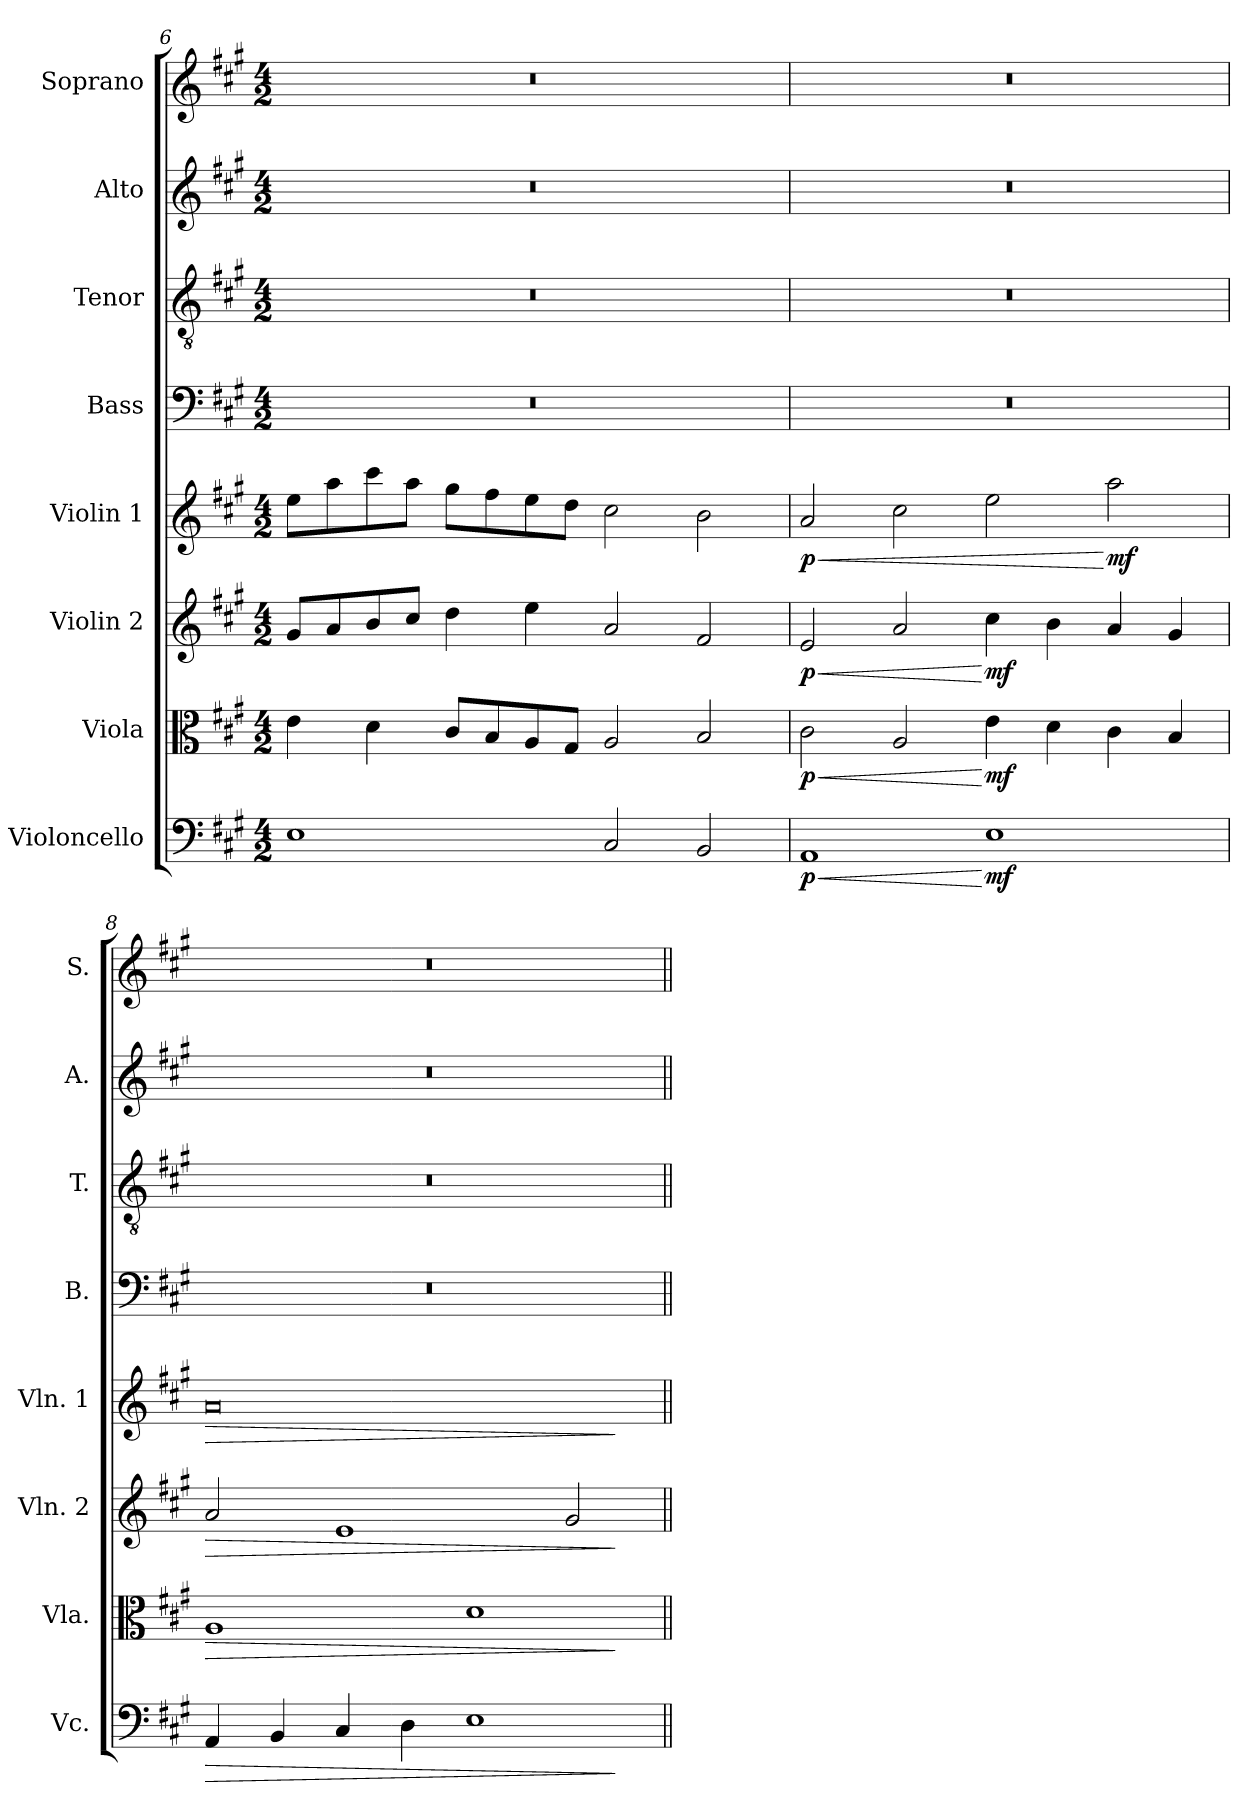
**kern	**dynam	**kern	**dynam	**kern	**dynam	**kern	**dynam	**kern	**kern	**kern	**kern
*part8	*part8	*part7	*part7	*part6	*part6	*part5	*part5	*part4	*part3	*part2	*part1
*staff8	*staff8	*staff7	*staff7	*staff6	*staff6	*staff5	*staff5	*staff4	*staff3	*staff2	*staff1
*I"Violoncello	*	*I"Viola	*	*I"Violin 2	*	*I"Violin 1	*	*I"Bass	*I"Tenor	*I"Alto	*I"Soprano
*I'Vc.	*	*I'Vla.	*	*I'Vln. 2	*	*I'Vln. 1	*	*I'B.	*I'T.	*I'A.	*I'S.
!!LO:LB:g=z
*clefF4	*	*clefC3	*	*clefG2	*	*clefG2	*	*clefF4	*clefGv2	*clefG2	*clefG2
*k[f#c#g#]	*	*k[f#c#g#]	*	*k[f#c#g#]	*	*k[f#c#g#]	*	*k[f#c#g#]	*k[f#c#g#]	*k[f#c#g#]	*k[f#c#g#]
*M4/2	*	*M4/2	*	*M4/2	*	*M4/2	*	*M4/2	*M4/2	*M4/2	*M4/2
=6	=6	=6	=6	=6	=6	=6	=6	=6	=6	=6	=6
1E	.	4e\	.	8g#/L	.	8ee\L	.	0r	0r	0r	0r
.	.	.	.	8a/	.	8aa\	.	.	.	.	.
.	.	4d\	.	8b/	.	8ccc#\	.	.	.	.	.
.	.	.	.	8cc#/J	.	8aa\J	.	.	.	.	.
.	.	8c#/L	.	4dd\	.	8gg#\L	.	.	.	.	.
.	.	8B/	.	.	.	8ff#\	.	.	.	.	.
.	.	8A/	.	4ee\	.	8ee\	.	.	.	.	.
.	.	8G#/J	.	.	.	8dd\J	.	.	.	.	.
2C#/	.	2A/	.	2a/	.	2cc#\	.	.	.	.	.
2BB/	.	2B/	.	2f#/	.	2b\	.	.	.	.	.
=7	=7	=7	=7	=7	=7	=7	=7	=7	=7	=7	=7
!	!LO:HP:b	!	!LO:HP:b	!	!LO:HP:b	!	!LO:HP:b	!	!	!	!
!	!LO:DY:n=1:b	!	!LO:DY:n=1:b	!	!LO:DY:n=1:b	!	!LO:DY:n=1:b	!	!	!	!
1AA	< p	2c#\	< p	2e/	< p	2a/	< p	0r	0r	0r	0r
.	.	2A/	.	2a/	.	2cc#\	.	.	.	.	.
!	!LO:DY:n=2:b	!	!LO:DY:n=2:b	!	!LO:DY:n=2:b	!	!	!	!	!	!
1E	[ mf	4e\	[ mf	4cc#\	[ mf	2ee\	.	.	.	.	.
.	.	4d\	.	4b\	.	.	.	.	.	.	.
!	!	!	!	!	!	!	!LO:DY:n=2:b	!	!	!	!
.	.	4c#\	.	4a/	.	2aa\	[ mf	.	.	.	.
.	.	4B/	.	4g#/	.	.	.	.	.	.	.
=8	=8	=8	=8	=8	=8	=8	=8	=8	=8	=8	=8
!	!LO:HP:b	!	!LO:HP:b	!	!LO:HP:b	!	!LO:HP:b	!	!	!	!
4AA/	>	1A	>	2a/	>	0a	>	0r	0r	0r	0r
4BB/	.	.	.	.	.	.	.	.	.	.	.
4C#/	.	.	.	1e	.	.	.	.	.	.	.
4D\	.	.	.	.	.	.	.	.	.	.	.
1E	.	1d	.	.	.	.	.	.	.	.	.
.	.	.	.	2g#/	.	.	.	.	.	.	.
.	]	.	]	.	]	.	]	.	.	.	.
=||	=||	=||	=||	=||	=||	=||	=||	=||	=||	=||	=||
*-	*-	*-	*-	*-	*-	*-	*-	*-	*-	*-	*-
